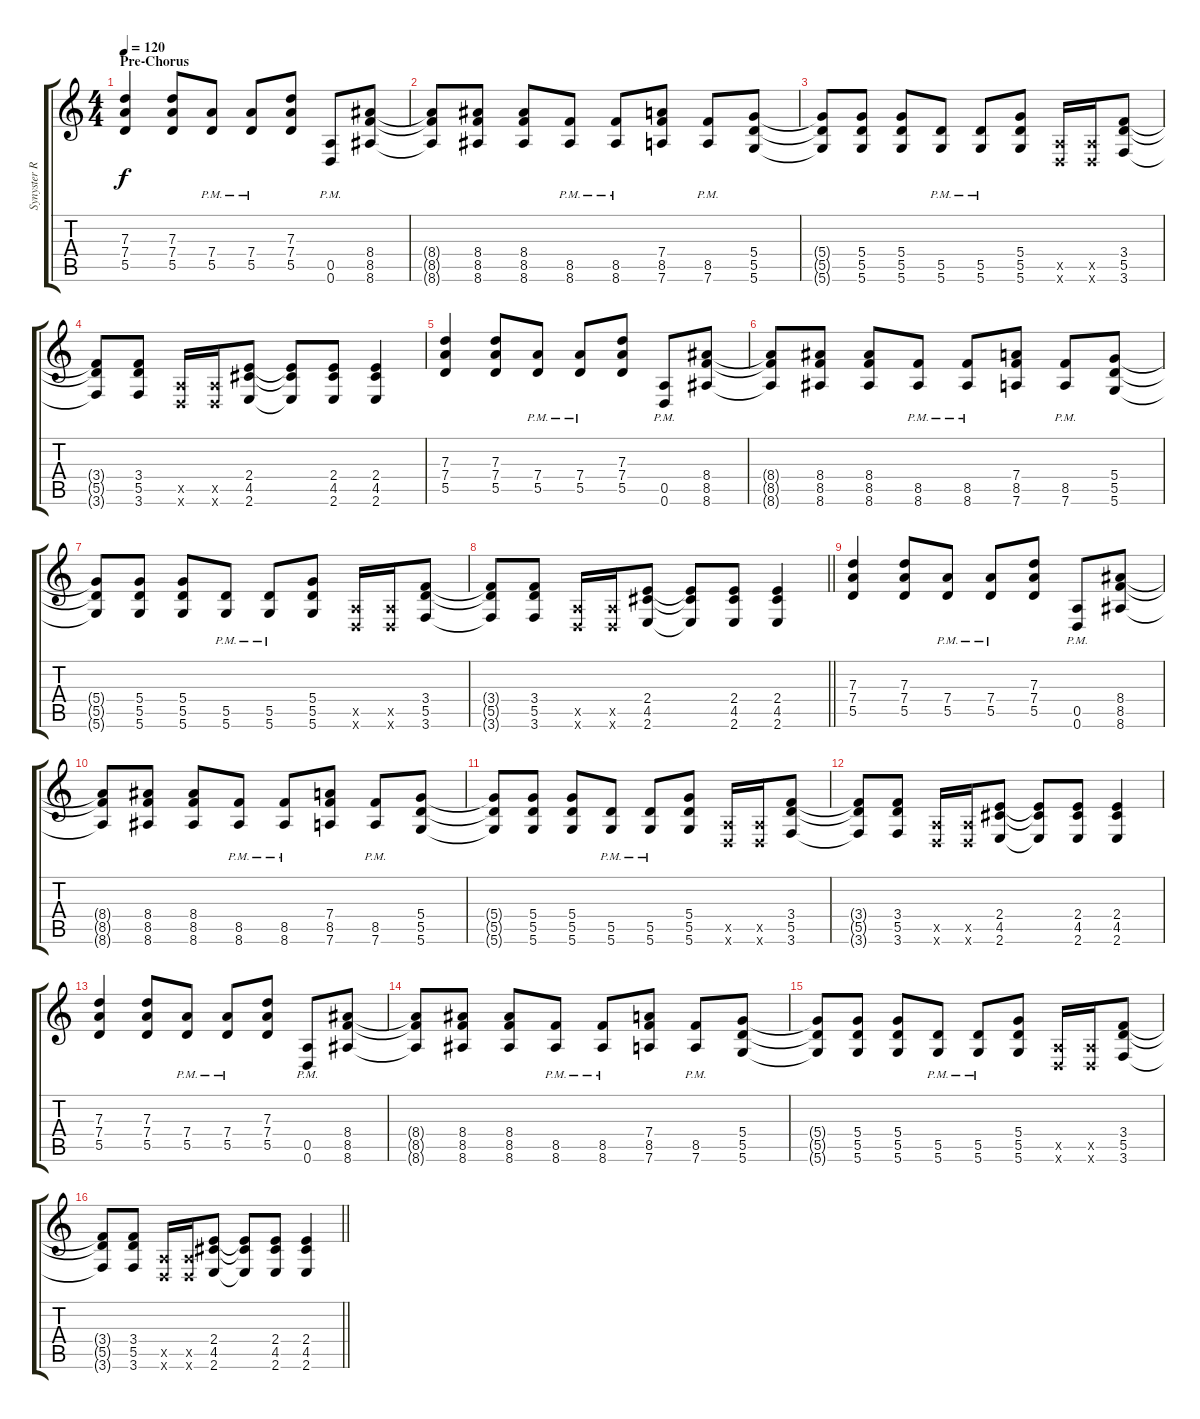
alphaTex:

\track ("Synyster Rythem" "Synyster R") {instrument distortionguitar}
\staff {score tabs}
\tuning (E4 B3 G3 D3 A2 D2) {hide}
\ts (4 4)
\section ("" "Pre-Chorus")
\tempo 120
\clef g2
\ks c
(7.3 7.4 5.5).4{dy f} (7.3 7.4 5.5).8 (7.4{pm} 5.5{pm}).8 (7.4{pm} 5.5{pm}).8 (7.3 7.4 5.5).8 (0.5{pm} 0.6).8 (8.4 8.5 8.6).8 |
(8.4{t} 8.5{t} 8.6{t}).8 (8.4 8.5 8.6).8 (8.4 8.5 8.6).8 (8.5{pm} 8.6{pm}).8 (8.5{pm} 8.6{pm}).8 (7.4 8.5 7.6).8 (8.5{pm} 7.6{pm}).8 (5.4 5.5 5.6).8 |
(5.4{t} 5.5{t} 5.6{t}).8 (5.4 5.5 5.6).8 (5.4 5.5 5.6).8 (5.5{pm} 5.6{pm}).8 (5.5{pm} 5.6{pm}).8 (5.4 5.5 5.6).8 (0.5{x} 0.6{x}).16 (0.5{x} 0.6{x}).16 (3.4 5.5 3.6).8 |
(3.4{t} 5.5{t} 3.6{t}).8 (3.4 5.5 3.6).8 (0.5{x} 0.6{x}).16 (0.5{x} 0.6{x}).16 (2.4 4.5 2.6).8 (2.4{t} 4.5{t} 2.6{t}).8 (2.4 4.5 2.6).8 (2.4 4.5 2.6).4 |
(7.3 7.4 5.5).4 (7.3 7.4 5.5).8 (7.4{pm} 5.5{pm}).8 (7.4{pm} 5.5{pm}).8 (7.3 7.4 5.5).8 (0.5{pm} 0.6).8 (8.4 8.5 8.6).8 |
(8.4{t} 8.5{t} 8.6{t}).8 (8.4 8.5 8.6).8 (8.4 8.5 8.6).8 (8.5{pm} 8.6{pm}).8 (8.5{pm} 8.6{pm}).8 (7.4 8.5 7.6).8 (8.5{pm} 7.6{pm}).8 (5.4 5.5 5.6).8 |
(5.4{t} 5.5{t} 5.6{t}).8 (5.4 5.5 5.6).8 (5.4 5.5 5.6).8 (5.5{pm} 5.6{pm}).8 (5.5{pm} 5.6{pm}).8 (5.4 5.5 5.6).8 (0.5{x} 0.6{x}).16 (0.5{x} 0.6{x}).16 (3.4 5.5 3.6).8 |
\barLineRight lightlight
(3.4{t} 5.5{t} 3.6{t}).8 (3.4 5.5 3.6).8 (0.5{x} 0.6{x}).16 (0.5{x} 0.6{x}).16 (2.4 4.5 2.6).8 (2.4{t} 4.5{t} 2.6{t}).8 (2.4 4.5 2.6).8 (2.4 4.5 2.6).4 |
(7.3 7.4 5.5).4 (7.3 7.4 5.5).8 (7.4{pm} 5.5{pm}).8 (7.4{pm} 5.5{pm}).8 (7.3 7.4 5.5).8 (0.5{pm} 0.6).8 (8.4 8.5 8.6).8 |
(8.4{t} 8.5{t} 8.6{t}).8 (8.4 8.5 8.6).8 (8.4 8.5 8.6).8 (8.5{pm} 8.6{pm}).8 (8.5{pm} 8.6{pm}).8 (7.4 8.5 7.6).8 (8.5{pm} 7.6{pm}).8 (5.4 5.5 5.6).8 |
(5.4{t} 5.5{t} 5.6{t}).8 (5.4 5.5 5.6).8 (5.4 5.5 5.6).8 (5.5{pm} 5.6{pm}).8 (5.5{pm} 5.6{pm}).8 (5.4 5.5 5.6).8 (0.5{x} 0.6{x}).16 (0.5{x} 0.6{x}).16 (3.4 5.5 3.6).8 |
(3.4{t} 5.5{t} 3.6{t}).8 (3.4 5.5 3.6).8 (0.5{x} 0.6{x}).16 (0.5{x} 0.6{x}).16 (2.4 4.5 2.6).8 (2.4{t} 4.5{t} 2.6{t}).8 (2.4 4.5 2.6).8 (2.4 4.5 2.6).4 |
(7.3 7.4 5.5).4 (7.3 7.4 5.5).8 (7.4{pm} 5.5{pm}).8 (7.4{pm} 5.5{pm}).8 (7.3 7.4 5.5).8 (0.5{pm} 0.6).8 (8.4 8.5 8.6).8 |
(8.4{t} 8.5{t} 8.6{t}).8 (8.4 8.5 8.6).8 (8.4 8.5 8.6).8 (8.5{pm} 8.6{pm}).8 (8.5{pm} 8.6{pm}).8 (7.4 8.5 7.6).8 (8.5{pm} 7.6{pm}).8 (5.4 5.5 5.6).8 |
(5.4{t} 5.5{t} 5.6{t}).8 (5.4 5.5 5.6).8 (5.4 5.5 5.6).8 (5.5{pm} 5.6{pm}).8 (5.5{pm} 5.6{pm}).8 (5.4 5.5 5.6).8 (0.5{x} 0.6{x}).16 (0.5{x} 0.6{x}).16 (3.4 5.5 3.6).8 |
\barLineRight lightlight
(3.4{t} 5.5{t} 3.6{t}).8 (3.4 5.5 3.6).8 (0.5{x} 0.6{x}).16 (0.5{x} 0.6{x}).16 (2.4 4.5 2.6).8 (2.4{t} 4.5{t} 2.6{t}).8 (2.4 4.5 2.6).8 (2.4 4.5 2.6).4
